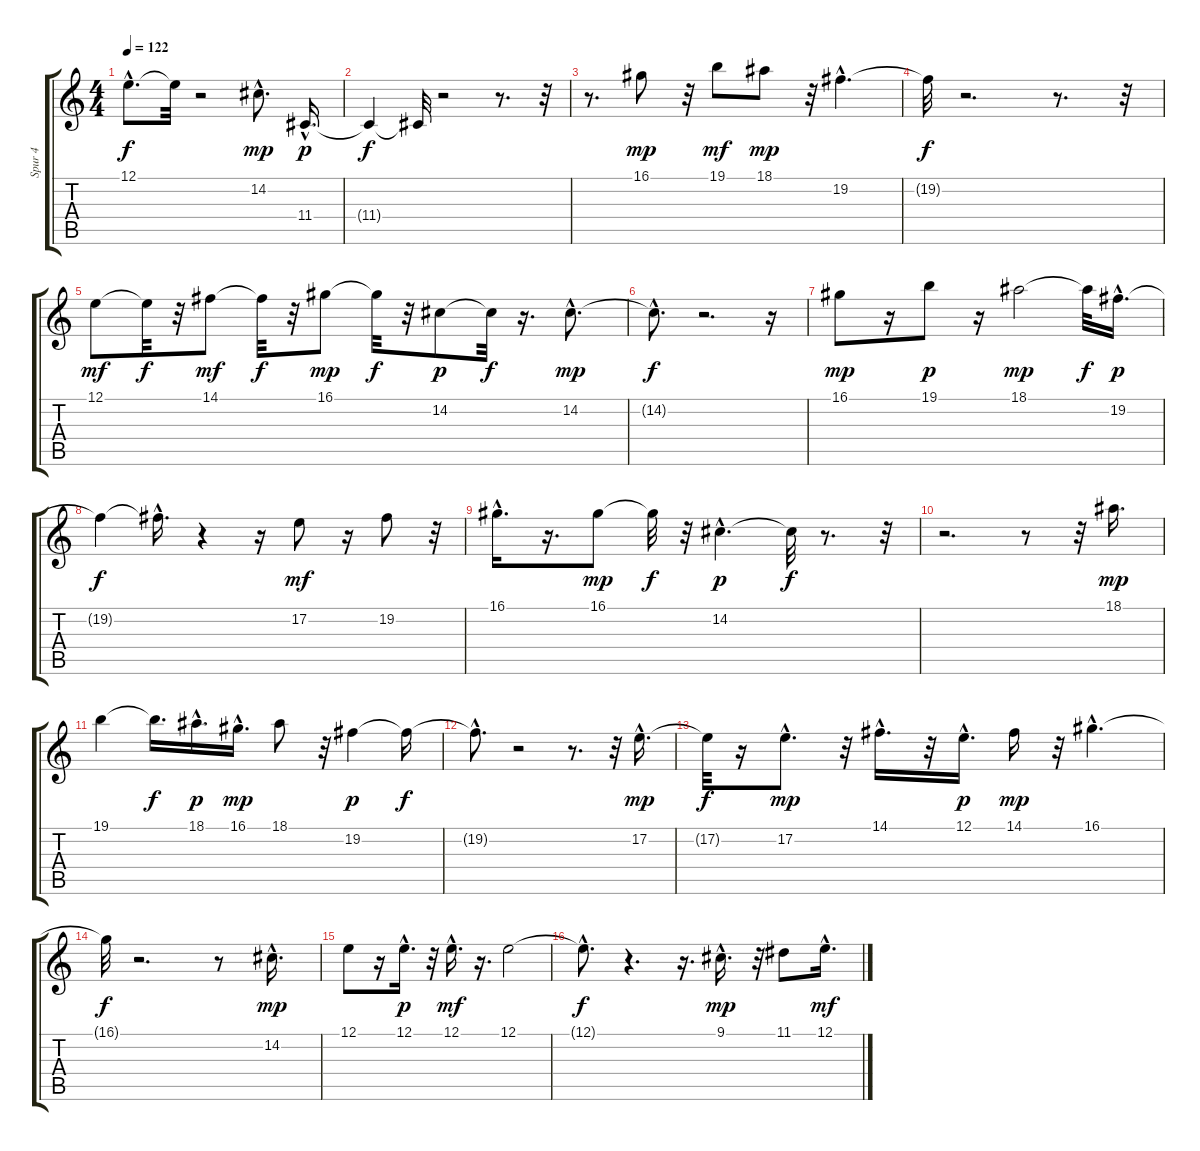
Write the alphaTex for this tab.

\track ("Spur 4" "Spur 4") {instrument lead3calliope}
\staff {score tabs}
\tuning (E4 B3 G3 D3 A2 E2) {hide}
\ts (4 4)
\tempo 122
\clef g2
\ks c
12.1{hac t}.8{d dy f} 12.1{t}.32 r.2 14.2{hac}.8{d dy mp} 11.4{hac}.16{d dy p} |
11.4{t}.4{dy f} 11.4{t}.32 r.2 r.8{d} r.32 |
r.8{d} 16.1.8{dy mp} r.32 19.1.8{dy mf} 18.1.8{dy mp} r.32 19.2{hac}.4{d} |
19.2{t}.32{dy f} r.2{d} r.8{d} r.32 |
12.1.8{dy mf} 12.1{t}.32{dy f} r.32 14.1.8{dy mf} 14.1{t}.32{dy f} r.32 16.1.8{dy mp} 16.1{t}.32{dy f} r.32 14.2.8{dy p} 14.2{t}.32{dy f} r.16{d} 14.2{hac}.8{d dy mp} |
14.2{hac t}.8{d dy f} r.2{d} r.16 |
16.1.8{dy mp} r.16 19.1.8{dy p} r.16 18.1.2{dy mp} 18.1{t}.32{dy f} 19.2{hac}.16{d dy p} |
19.2{t}.4{dy f} 19.2{hac t}.16{d} r.4 r.16 17.2.8{dy mf} r.16 19.2.8 r.32 |
16.1{hac}.16{d} r.16{d} 16.1.8{dy mp} 16.1{t}.32{dy f} r.32 14.2{hac}.4{d dy p} 14.2{t}.32{dy f} r.8{d} r.32 |
r.2{d} r.8 r.32 18.1.16{d dy mp} |
19.1.4 19.1{t}.16{d dy f} 18.1{hac}.16{d dy p} 16.1{hac}.16{d dy mp} 18.1.8 r.32 19.2.4{dy p} 19.2{t}.16{dy f} |
19.2{hac t}.8{d} r.2 r.8{d} r.32 17.2{hac}.16{d dy mp} |
17.2{t}.32{dy f} r.16 17.2{hac}.8{d dy mp} r.32 14.1{hac}.16{d} r.32 12.1{hac}.16{d dy p} 14.1.16{dy mp} r.32 16.1{hac}.4{d} |
16.1{t}.32{dy f} r.2{d} r.8 14.2{hac}.16{d dy mp} |
12.1.8 r.16 12.1{hac}.16{d dy p} r.32 12.1{hac}.16{d dy mf} r.16{d} 12.1.2 |
12.1{hac t}.8{d dy f} r.4{d} r.16{d} 9.1{hac}.16{d dy mp} r.32 11.1.8 12.1{hac}.16{d dy mf}
